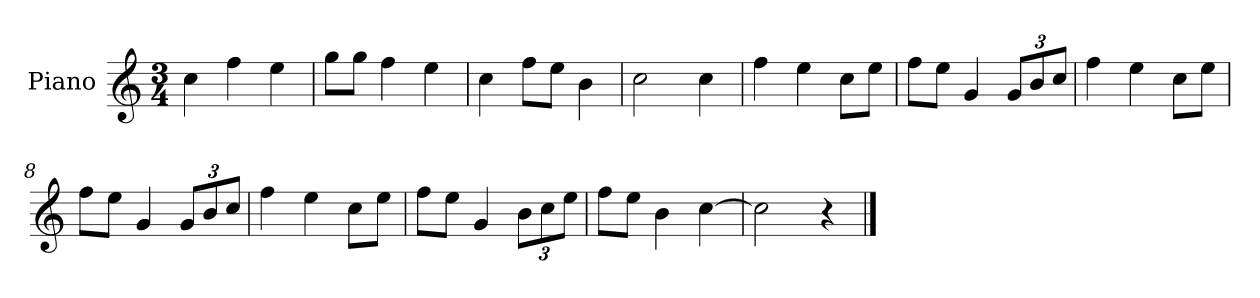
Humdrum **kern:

**kern
*part1
*staff1
*I"Piano
*I'P-no
*clefG2
*k[]
*M3/4
*MM179
=1
4cc\
4ff\
4ee\
=2
8gg\L
8gg\J
4ff\
4ee\
=3
4cc\
8ff\L
8ee\J
4b\
=4
2cc\
4cc\
=5
4ff\
4ee\
8cc\L
8ee\J
=6
8ff\L
8ee\J
4g/
*Xbrackettup
12g/L
12b/
12cc/J
=7
4ff\
4ee\
8cc\L
8ee\J
=8
8ff\L
8ee\J
4g/
12g/L
12b/
12cc/J
=9
4ff\
4ee\
8cc\L
8ee\J
!!LO:LB:g=z
=10
8ff\L
8ee\J
4g/
12b\L
12cc\
12ee\J
=11
8ff\L
8ee\J
4b\
[4cc\
=12
2cc\]
4r
==
*-
